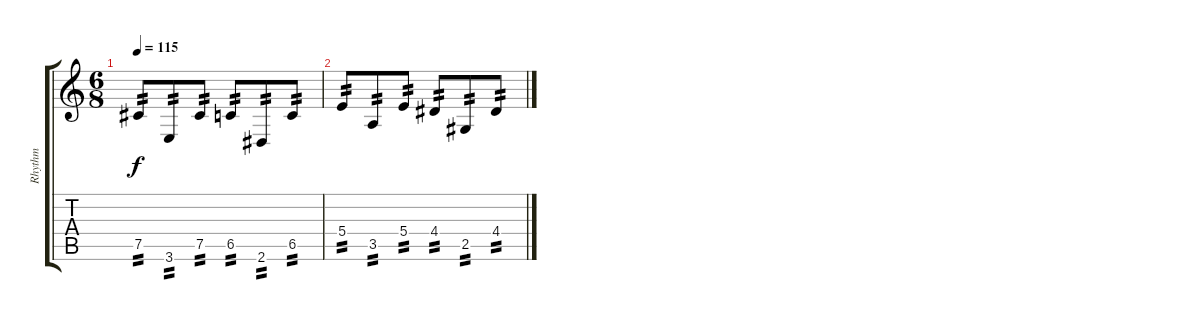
\track ("Rhythm" "Rhythm") {instrument distortionguitar}
\staff {score tabs}
\tuning (Db4 Ab3 E3 B2 Gb2 Db2) {hide}
\ts (6 8)
\tempo 130
\tempo 115
\clef g2
\ks c
7.5.8{tp 2 dy f} 3.6.8{tp 2} 7.5.8{tp 2} 6.5.8{tp 2} 2.6.8{tp 2} 6.5.8{tp 2} |
5.4.8{tp 2} 3.5.8{tp 2} 5.4.8{tp 2} 4.4.8{tp 2} 2.5.8{tp 2} 4.4.8{tp 2}
